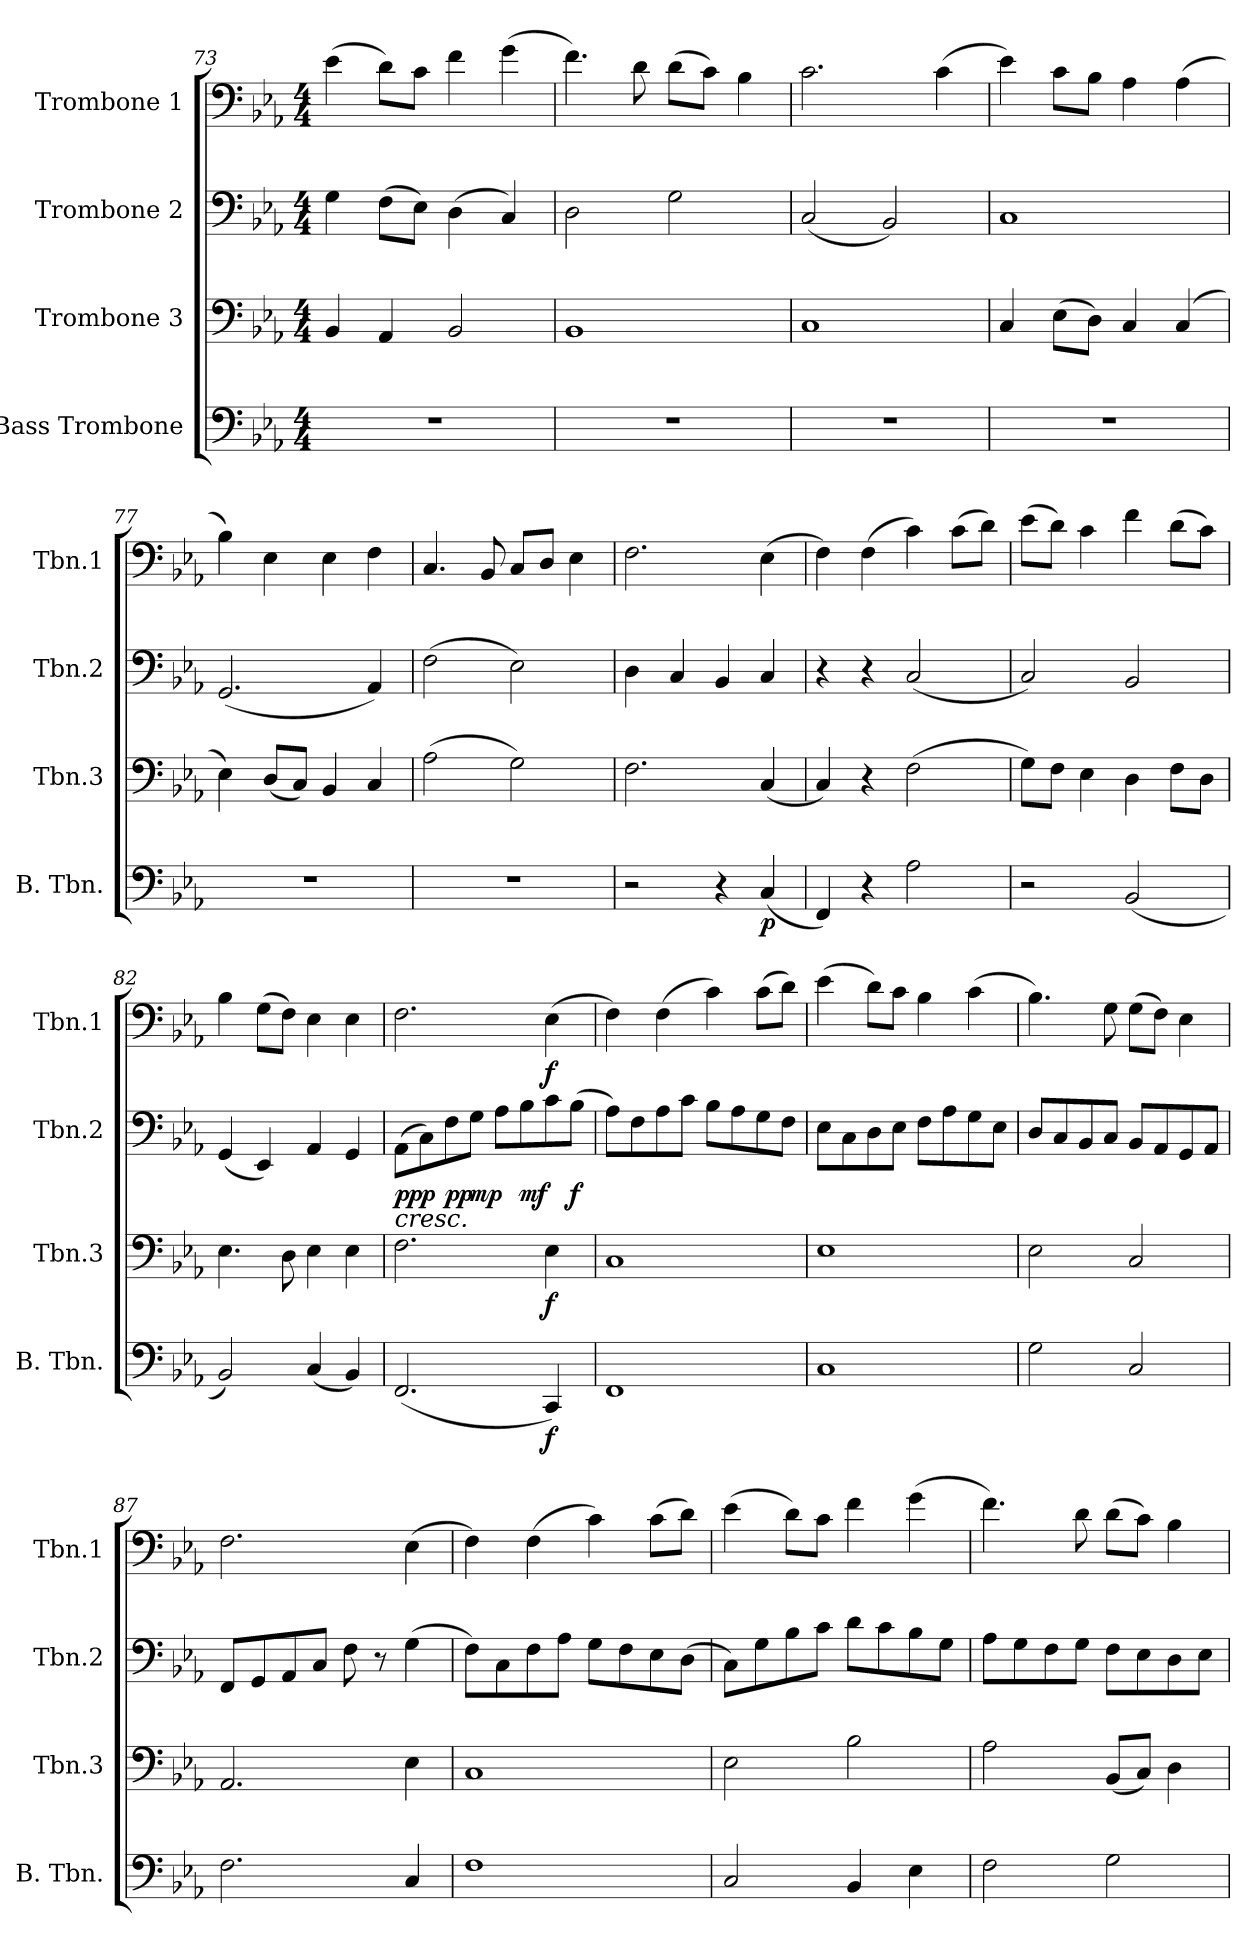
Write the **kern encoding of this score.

**kern	**dynam	**kern	**dynam	**kern	**dynam	**kern	**dynam
*part4	*part4	*part3	*part3	*part2	*part2	*part1	*part1
*staff4	*staff4	*staff3	*staff3	*staff2	*staff2	*staff1	*staff1
*I"Bass Trombone	*	*I"Trombone 3	*	*I"Trombone 2	*	*I"Trombone 1	*
*I'B. Tbn.	*	*I'Tbn.3	*	*I'Tbn.2	*	*I'Tbn.1	*
!!LO:LB:g=z
*clefF4	*	*clefF4	*	*clefF4	*	*clefF4	*
*k[b-e-a-]	*	*k[b-e-a-]	*	*k[b-e-a-]	*	*k[b-e-a-]	*
*M4/4	*	*M4/4	*	*M4/4	*	*M4/4	*
=73	=73	=73	=73	=73	=73	=73	=73
1r	.	4BB-/	.	4G\	.	(>4e-\	.
.	.	4AA-/	.	(>8F\L	.	8d\L)	.
.	.	.	.	8E-\J)	.	8c\J	.
.	.	2BB-/	.	(>4D\	.	4f\	.
.	.	.	.	4C/)	.	(>4g\	.
=74	=74	=74	=74	=74	=74	=74	=74
1r	.	1BB-	.	2D\	.	4.f\)	.
.	.	.	.	.	.	8d\	.
.	.	.	.	2G\	.	(>8d\L	.
.	.	.	.	.	.	8c\J)	.
.	.	.	.	.	.	4B-\	.
=75	=75	=75	=75	=75	=75	=75	=75
1r	.	1C	.	(<2C/	.	2.c\	.
.	.	.	.	2BB-/)	.	.	.
.	.	.	.	.	.	(>4c\	.
=76	=76	=76	=76	=76	=76	=76	=76
1r	.	4C/	.	1C	.	4e-\)	.
.	.	(>8E-\L	.	.	.	8c\L	.
.	.	8D\J)	.	.	.	8B-\J	.
.	.	4C/	.	.	.	4A-\	.
.	.	(<4C/	.	.	.	(>4A-\	.
=77	=77	=77	=77	=77	=77	=77	=77
1r	.	4E-\)	.	(<2.GG/	.	4B-\)	.
.	.	(<8D/L	.	.	.	4E-\	.
.	.	8C/J)	.	.	.	.	.
.	.	4BB-/	.	.	.	4E-\	.
.	.	4C/	.	4AA-/)	.	4F\	.
=78	=78	=78	=78	=78	=78	=78	=78
1r	.	(>2A-\	.	(>2F\	.	4.C/	.
.	.	.	.	.	.	8BB-/	.
.	.	2G\)	.	2E-\)	.	8C/L	.
.	.	.	.	.	.	8D/J	.
.	.	.	.	.	.	4E-\	.
=79	=79	=79	=79	=79	=79	=79	=79
2r	.	2.F\	.	4D\	.	2.F\	.
.	.	.	.	4C/	.	.	.
4r	.	.	.	4BB-/	.	.	.
!	!LO:DY:b	!	!	!	!	!	!
(<4C/	p	(<4C/	.	4C/	.	(>4E-\	.
!!LO:LB:g=z
=80	=80	=80	=80	=80	=80	=80	=80
4FF/)	.	4C/)	.	4r	.	4F\)	.
4r	.	4r	.	4r	.	(>4F\	.
2A-\	.	(>2F\	.	(<2C/	.	4c\)	.
.	.	.	.	.	.	(>8c\L	.
.	.	.	.	.	.	8d\J)	.
=81	=81	=81	=81	=81	=81	=81	=81
2r	.	8G\L)	.	2C/)	.	(>8e-\L	.
.	.	8F\J	.	.	.	8d\J)	.
.	.	4E-\	.	.	.	4c\	.
(<2BB-/	.	4D\	.	2BB-/	.	4f\	.
.	.	8F\L	.	.	.	(>8d\L	.
.	.	8D\J	.	.	.	8c\J)	.
=82	=82	=82	=82	=82	=82	=82	=82
2BB-/)	.	4.E-\	.	(<4GG/	.	4B-\	.
.	.	.	.	4EE-/)	.	(>8G\L	.
.	.	8D\	.	.	.	8F\J)	.
(<4C/	.	4E-\	.	4AA-/	.	4E-\	.
4BB-/)	.	4E-\	.	4GG/	.	4E-\	.
=83	=83	=83	=83	=83	=83	=83	=83
!	!	!	!	!	!LO:HP:b	!	!
!	!	!	!	!	!LO:DY:n=1:b	!	!
(<2.FF/	.	2.F\	.	(>8AA-\L	< ppp	2.F\	.
.	.	.	.	8C\)	.	.	.
!	!	!	!	!	!LO:DY:n=2:b	!	!
.	.	.	.	8F\	pp	.	.
!	!	!	!	!	!LO:DY:n=3:b	!	!
.	.	.	.	8G\J	mp	.	.
.	.	.	.	8A-\L	.	.	.
!	!	!	!	!	!LO:DY:n=4:b	!	!
.	.	.	.	8B-\	mf	.	.
!	!LO:DY:b	!	!LO:DY:b	!	!	!	!LO:DY:b
4CC/)	f	4E-\	f	8c\	.	(>4E-\	f
!	!	!	!	!	!LO:DY:n=5:b	!	!
.	.	.	.	(>8B-\J	f	.	.
.	.	.	.	.	[	.	.
=84	=84	=84	=84	=84	=84	=84	=84
1FF	.	1C	.	8A-\L)	.	4F\)	.
.	.	.	.	8F\	.	.	.
.	.	.	.	8A-\	.	(>4F\	.
.	.	.	.	8c\J	.	.	.
.	.	.	.	8B-\L	.	4c\)	.
.	.	.	.	8A-\	.	.	.
.	.	.	.	8G\	.	(>8c\L	.
.	.	.	.	8F\J	.	8d\J)	.
!!LO:PB:g=z
=85	=85	=85	=85	=85	=85	=85	=85
1C	.	1E-	.	8E-\L	.	(>4e-\	.
.	.	.	.	8C\	.	.	.
.	.	.	.	8D\	.	8d\L)	.
.	.	.	.	8E-\J	.	8c\J	.
.	.	.	.	8F\L	.	4B-\	.
.	.	.	.	8A-\	.	.	.
.	.	.	.	8G\	.	(>4c\	.
.	.	.	.	8E-\J	.	.	.
=86	=86	=86	=86	=86	=86	=86	=86
2G\	.	2E-\	.	8D/L	.	4.B-\)	.
.	.	.	.	8C/	.	.	.
.	.	.	.	8BB-/	.	.	.
.	.	.	.	8C/J	.	8G\	.
2C/	.	2C/	.	8BB-/L	.	(>8G\L	.
.	.	.	.	8AA-/	.	8F\J)	.
.	.	.	.	8GG/	.	4E-\	.
.	.	.	.	8AA-/J	.	.	.
=87	=87	=87	=87	=87	=87	=87	=87
2.F\	.	2.AA-/	.	8FF/L	.	2.F\	.
.	.	.	.	8GG/	.	.	.
.	.	.	.	8AA-/	.	.	.
.	.	.	.	8C/J	.	.	.
.	.	.	.	8F\	.	.	.
.	.	.	.	8r	.	.	.
4C/	.	4E-\	.	(>4G\	.	(>4E-\	.
=88	=88	=88	=88	=88	=88	=88	=88
1F	.	1C	.	8F\L)	.	4F\)	.
.	.	.	.	8C\	.	.	.
.	.	.	.	8F\	.	(>4F\	.
.	.	.	.	8A-\J	.	.	.
.	.	.	.	8G\L	.	4c\)	.
.	.	.	.	8F\	.	.	.
.	.	.	.	8E-\	.	(>8c\L	.
.	.	.	.	(>8D\J	.	8d\J)	.
!!LO:LB:g=z
=89	=89	=89	=89	=89	=89	=89	=89
2C/	.	2E-\	.	8C\L)	.	(>4e-\	.
.	.	.	.	8G\	.	.	.
.	.	.	.	8B-\	.	8d\L)	.
.	.	.	.	8c\J	.	8c\J	.
4BB-/	.	2B-\	.	8d\L	.	4f\	.
.	.	.	.	8c\	.	.	.
4E-\	.	.	.	8B-\	.	(>4g\	.
.	.	.	.	8G\J	.	.	.
=90	=90	=90	=90	=90	=90	=90	=90
2F\	.	2A-\	.	8A-\L	.	4.f\)	.
.	.	.	.	8G\	.	.	.
.	.	.	.	8F\	.	.	.
.	.	.	.	8G\J	.	8d\	.
2G\	.	(<8BB-/L	.	8F\L	.	(>8d\L	.
.	.	8C/J)	.	8E-\	.	8c\J)	.
.	.	4D\	.	8D\	.	4B-\	.
.	.	.	.	8E-\J	.	.	.
=	=	=	=	=	=	=	=
*-	*-	*-	*-	*-	*-	*-	*-
